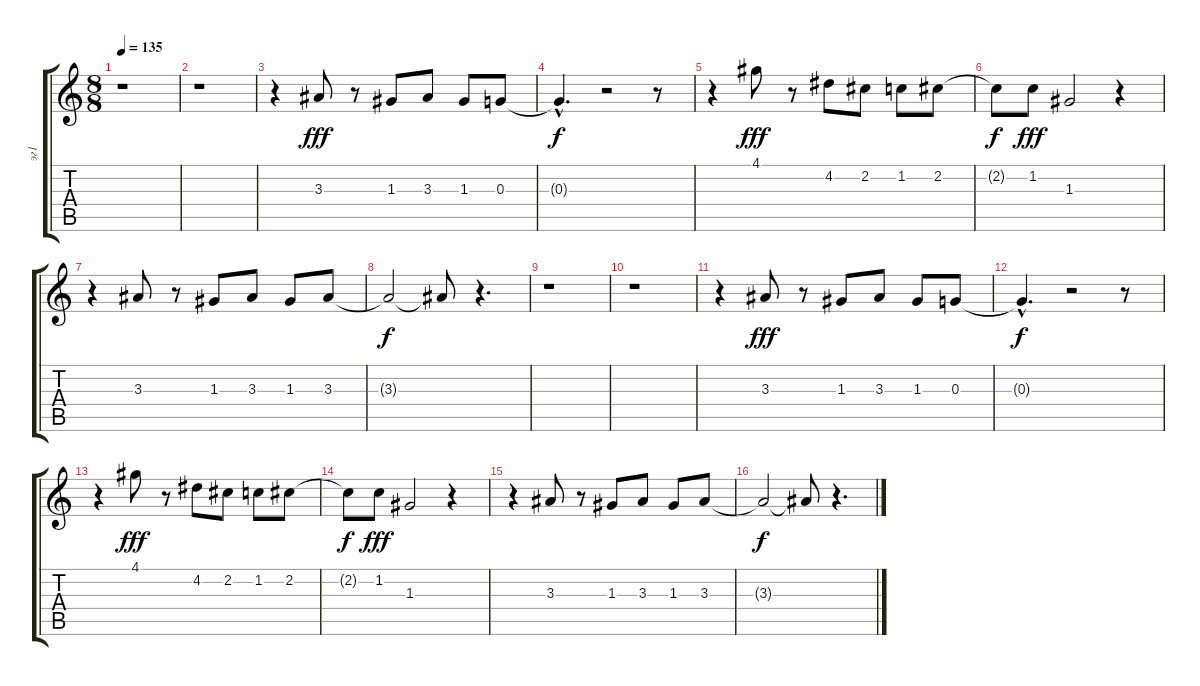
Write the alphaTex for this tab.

\track ("эг1" "эг1") {instrument overdrivenguitar}
\staff {score tabs}
\tuning (E4 B3 G3 D3 A2 E2) {hide}
\ts (8 8)
\tempo 135
\clef g2
\ks c
r.1{dy fff} |
r.1 |
r.4 3.3.8 r.8 1.3.8 3.3.8 1.3.8 0.3.8 |
0.3{hac t}.4{d dy f} r.2 r.8 |
r.4 4.1.8{dy fff} r.8 4.2.8 2.2.8 1.2.8 2.2.8 |
2.2{t}.8{dy f} 1.2.8{dy fff} 1.3.2 r.4 |
r.4 3.3.8 r.8 1.3.8 3.3.8 1.3.8 3.3.8 |
3.3{t}.2{dy f} 3.3{t}.8 r.4{d} |
r.1 |
r.1 |
r.4 3.3.8{dy fff} r.8 1.3.8 3.3.8 1.3.8 0.3.8 |
0.3{hac t}.4{d dy f} r.2 r.8 |
r.4 4.1.8{dy fff} r.8 4.2.8 2.2.8 1.2.8 2.2.8 |
2.2{t}.8{dy f} 1.2.8{dy fff} 1.3.2 r.4 |
r.4 3.3.8 r.8 1.3.8 3.3.8 1.3.8 3.3.8 |
3.3{t}.2{dy f} 3.3{t}.8 r.4{d}
